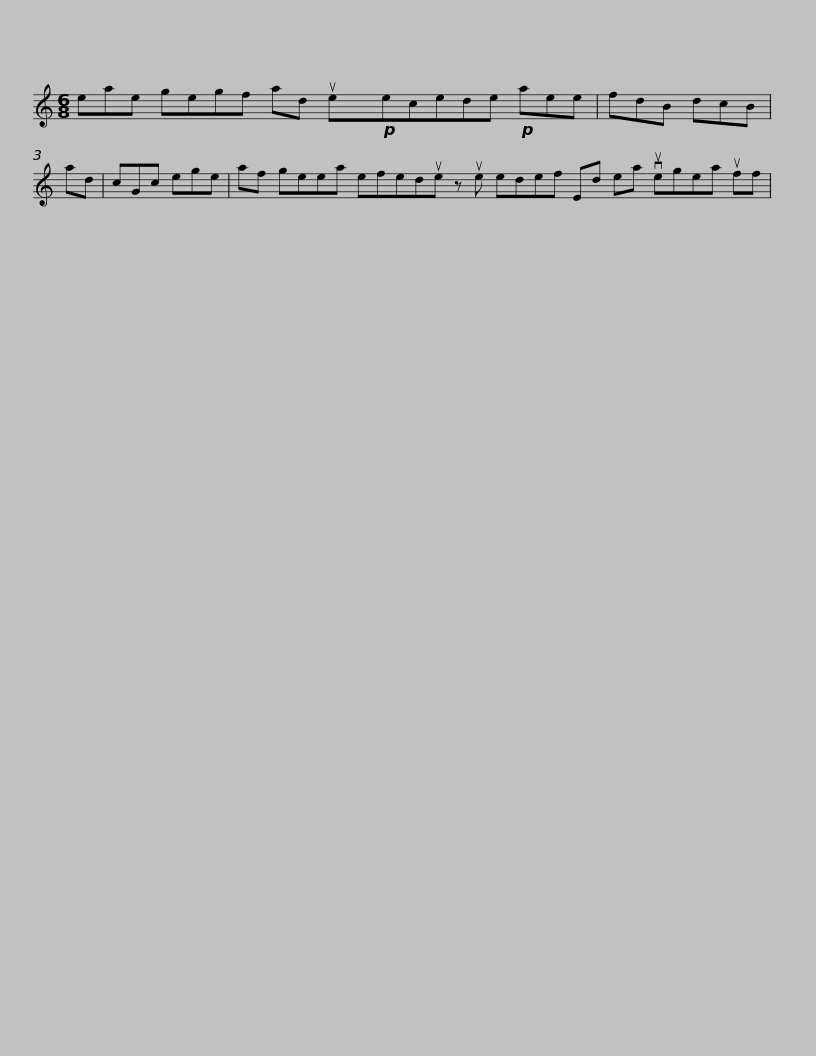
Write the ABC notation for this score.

X:1
L:1/8
M:6/8
I:linebreak $
K:C
V:1 treble
V:1
 eae gegf ad uex!p!ecede!p! aee | fdB dcB | ad | cGc ege |$ af geea efedue z ue edef Ed ea vuegea uff | %5
